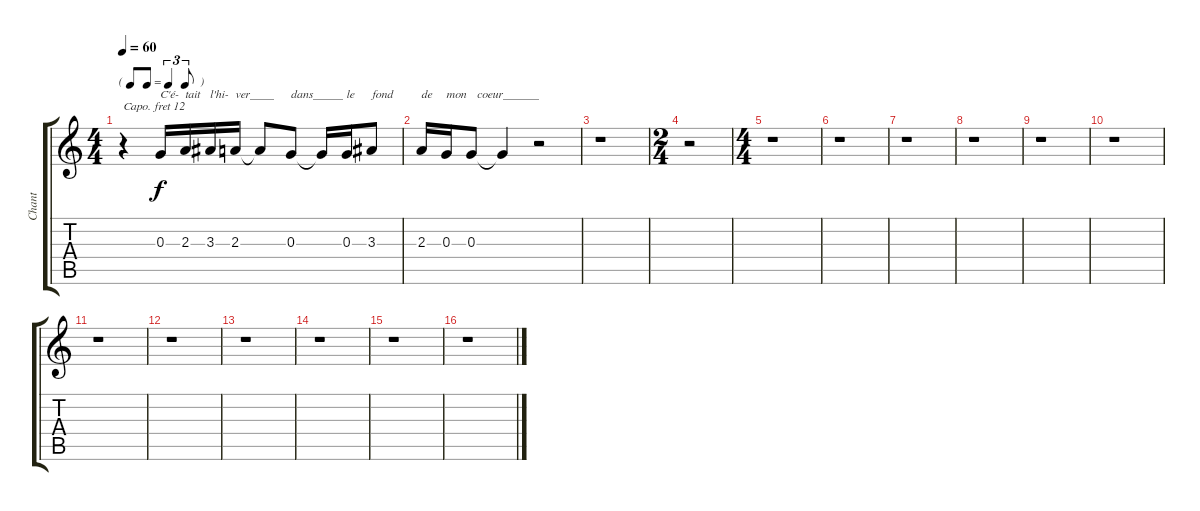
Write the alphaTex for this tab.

\track ("Chant" "Chant") {instrument clarinet}
\staff {score tabs}
\capo 12
\tuning (E4 B3 G3 D3 A2 E2) {hide}
\ts (4 4)
\tf triplet8th
\tempo 60
\clef g2
\ks c
r.4{dy f} 0.3.16{txt "C'é-"} 2.3.16{txt "tait"} 3.3.16{txt "l'hi-"} 2.3.16{txt "ver____"} 2.3{t}.8 0.3.8{txt "dans_____"} 0.3{t}.16 0.3.16{txt "le"} 3.3.8{txt "fond"} |
2.3.16{txt "de"} 0.3.16{txt "mon"} 0.3.8{txt "  coeur______"} 0.3{t}.4 r.2 |
r.1 |
\ts (2 4)
r.2 |
\ts (4 4)
r.1 |
r.1 |
r.1 |
r.1 |
r.1 |
r.1 |
r.1 |
r.1 |
r.1 |
r.1 |
r.1 |
r.1
